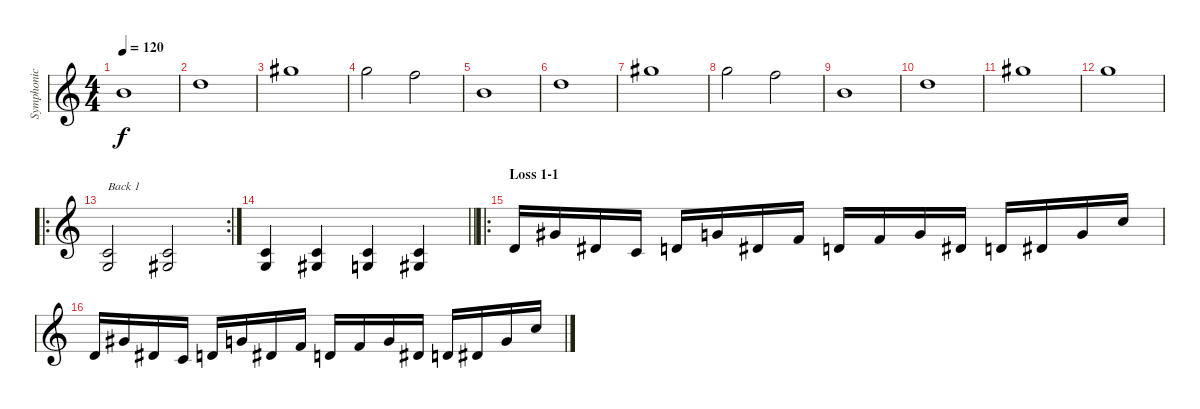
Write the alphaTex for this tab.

\track ("Symphonic" "Symphonic") {instrument synthstrings1}
\staff {score}
\tuning (E4 B3 G3 D3 A2 E2) {hide}
\ts (4 4)
\tempo 120
\clef g2
\ks c
16.3.1{dy f volume 8} |
19.3.1 |
21.2.1 |
20.2.2 18.2.2 |
16.3.1 |
19.3.1 |
21.2.1 |
20.2.2 18.2.2 |
16.3.1 |
19.3.1 |
21.2.1 |
24.3.1 |
\ro
\rc 2
(15.5 15.6).2{txt "Back 1" volume 13} (15.5 16.6).2 |
\barLineRight lightlight
(15.5 15.6).4 (15.5 16.6).4 (15.5 15.6).4 (15.5 16.6).4 |
\ro
\section ("" "Loss 1-1")
3.2.16{volume 12} 4.1.16 4.2.16 5.3.16 3.2.16 3.1.16 4.2.16 1.1.16 3.2.16 1.1.16 3.1.16 4.2.16 3.2.16 4.2.16 3.1.16 8.1.16 |
7.3.16 9.2.16 8.3.16 10.4.16 7.3.16 8.2.16 8.3.16 6.2.16 7.3.16 6.2.16 8.2.16 8.3.16 7.3.16 8.3.16 8.2.16 8.1.16
